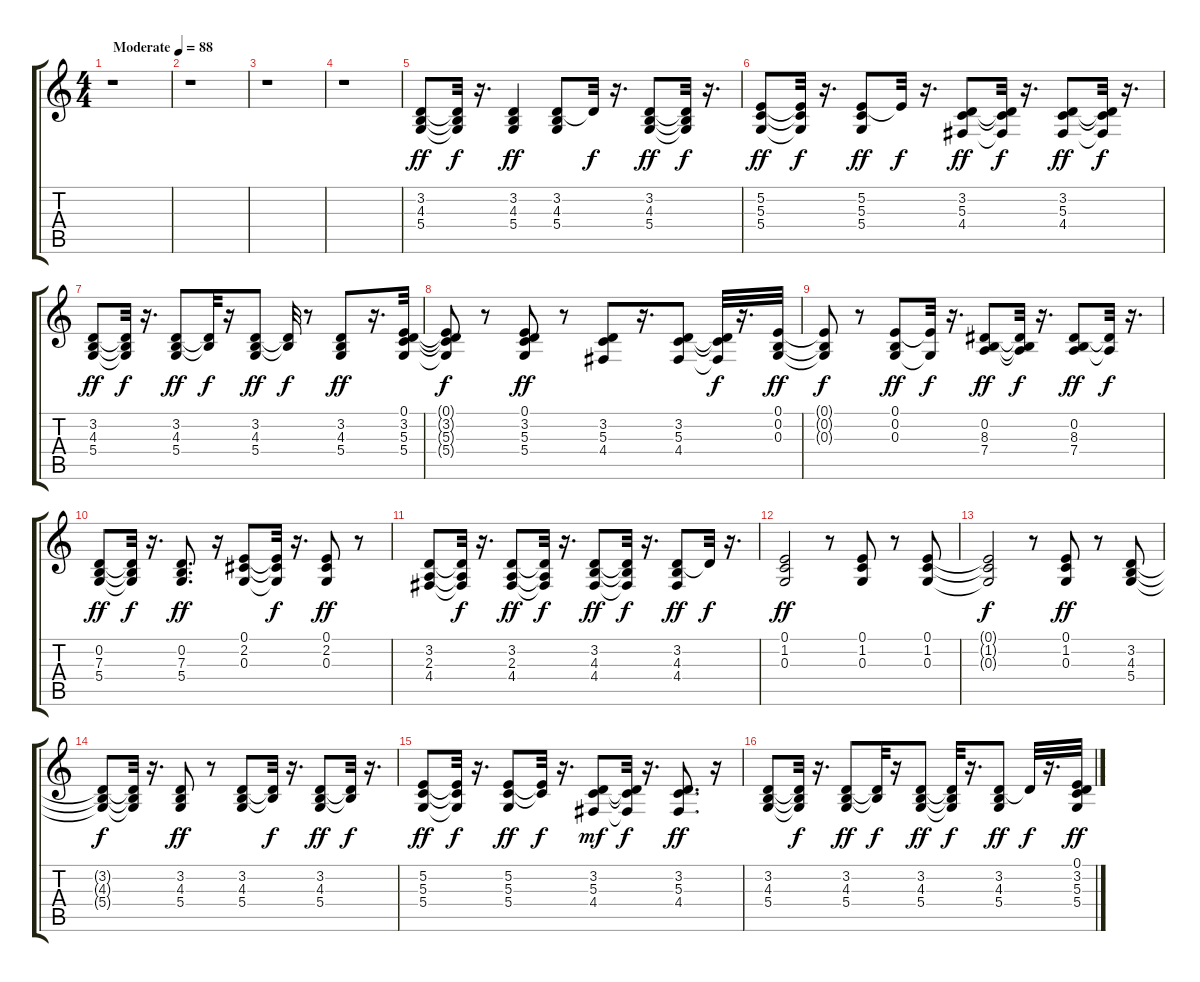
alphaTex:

\track "" {solo instrument acousticgrandpiano}
\staff {score tabs}
\tuning (E4 B3 G3 D3 A2 E2) {hide}
\ts (4 4)
\tempo (88 "Moderate")
\clef g2
\ks c
r.1{dy ff instrument acousticgrandpiano} |
r.1 |
r.1 |
r.1 |
(3.2 4.3 5.4).8 (3.2{t} 4.3{t} 5.4{t}).32{dy f} r.16{d} (3.2 4.3 5.4).4{dy ff} (3.2 4.3 5.4).8 3.2{t}.32{dy f} r.16{d} (3.2 4.3 5.4).8{dy ff} (3.2{t} 4.3{t} 5.4{t}).32{dy f} r.16{d} |
(5.2 5.3 5.4).8{dy ff} (5.2{t} 5.3{t} 5.4{t}).32{dy f} r.16{d} (5.2 5.3 5.4).8{dy ff} 5.2{t}.32{dy f} r.16{d} (3.2 5.3 4.4).8{dy ff} (3.2{t} 5.3{t} 4.4{t}).32{dy f} r.16{d} (3.2 5.3 4.4).8{dy ff} (3.2{t} 5.3{t} 4.4{t}).32{dy f} r.16{d} |
(3.2 4.3 5.4).8{dy ff} (3.2{t} 4.3{t} 5.4{t}).32{dy f} r.16{d} (3.2 4.3 5.4).8{dy ff} (3.2{t} 4.3{t}).32{dy f} r.16 (3.2 4.3 5.4).8{dy ff} (3.2{t} 4.3{t}).32{dy f} r.8 (3.2 4.3 5.4).8{dy ff} r.16{d} (0.1 3.2 5.3 5.4).32 |
(0.1{t} 3.2{t} 5.3{t} 5.4{t}).8{dy f} r.8 (0.1 3.2 5.3 5.4).8{dy ff} r.8 (3.2 5.3 4.4).8 r.16{d} (3.2 5.3 4.4).8 (3.2{t} 5.3{t} 4.4{t}).32{dy f} r.16{d} (0.1 0.2 0.3).32{dy ff} |
(0.1{t} 0.2{t} 0.3{t}).8{dy f} r.8 (0.1 0.2 0.3).8{dy ff} (0.1{t} 0.3{t}).32{dy f} r.16{d} (0.2 8.3 7.4).8{dy ff} (0.2{t} 8.3{t} 7.4{t}).32{dy f} r.16{d} (0.2 8.3 7.4).8{dy ff} (8.3{t} 7.4{t}).32{dy f} r.16{d} |
(0.2 7.3 5.4).8{dy ff} (0.2{t} 7.3{t} 5.4{t}).32{dy f} r.16{d} (0.2 7.3 5.4).8{d dy ff} r.16 (0.1 2.2 0.3).8 (0.1{t} 2.2{t} 0.3{t}).32{dy f} r.16{d} (0.1 2.2 0.3).8{dy ff} r.8 |
(3.2 2.3 4.4).8 (3.2{t} 2.3{t} 4.4{t}).32{dy f} r.16{d} (3.2 2.3 4.4).8{dy ff} (3.2{t} 2.3{t} 4.4{t}).32{dy f} r.16{d} (3.2 4.3 4.4).8{dy ff} (3.2{t} 4.3{t} 4.4{t}).32{dy f} r.16{d} (3.2 4.3 4.4).8{dy ff} 3.2{t}.32{dy f} r.16{d} |
(0.1 1.2 0.3).2{dy ff} r.8 (0.1 1.2 0.3).8 r.8 (0.1 1.2 0.3).8 |
(0.1{t} 1.2{t} 0.3{t}).2{dy f} r.8 (0.1 1.2 0.3).8{dy ff} r.8 (3.2 4.3 5.4).8 |
(3.2{t} 4.3{t} 5.4{t}).8{dy f} (3.2{t} 4.3{t} 5.4{t}).32 r.16{d} (3.2 4.3 5.4).8{dy ff} r.8 (3.2 4.3 5.4).8 (3.2{t} 4.3{t}).32{dy f} r.16{d} (3.2 4.3 5.4).8{dy ff} (3.2{t} 4.3{t}).32{dy f} r.16{d} |
(5.2 5.3 5.4).8{dy ff} (5.2{t} 5.3{t} 5.4{t}).32{dy f} r.16{d} (5.2 5.3 5.4).8{dy ff} (5.2{t} 5.3{t}).32{dy f} r.16{d} (3.2 5.3 4.4).8{dy mf} (3.2{t} 5.3{t} 4.4{t}).32{dy f} r.16{d} (3.2 5.3 4.4).8{d dy ff} r.16 |
(3.2 4.3 5.4).8 (3.2{t} 4.3{t} 5.4{t}).32{dy f} r.16{d} (3.2 4.3 5.4).8{dy ff} (3.2{t} 4.3{t}).32{dy f} r.16 (3.2 4.3 5.4).8{dy ff} (3.2{t} 4.3{t} 5.4{t}).32{dy f} r.16{d} (3.2 4.3 5.4).8{dy ff} 3.2{t}.32{dy f} r.16{d} (0.1 3.2 5.3 5.4).32{dy ff}
